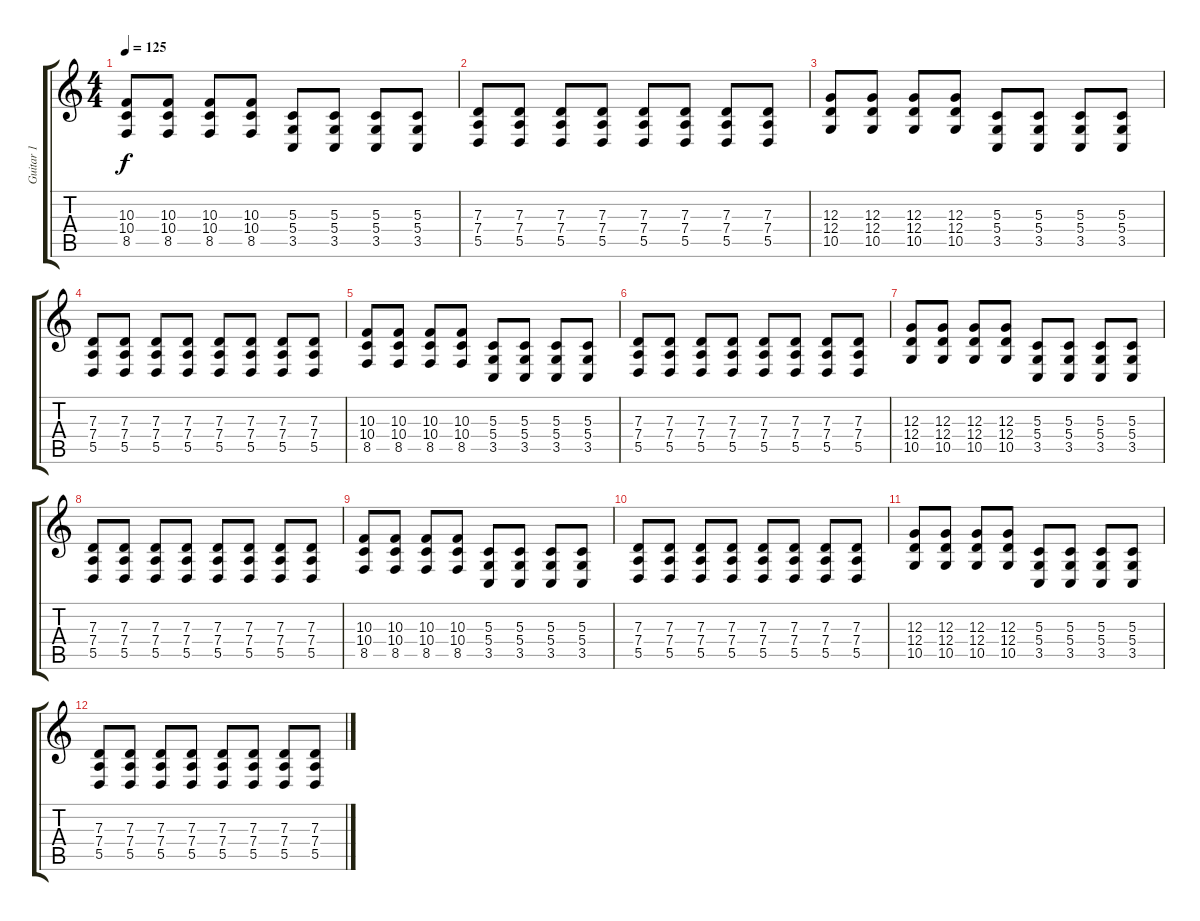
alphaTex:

\track ("Guitar 1" "Guitar 1") {instrument lead4chiff}
\staff {score tabs}
\tuning (E4 B3 G3 D3 A2 E2) {hide}
\ts (4 4)
\tempo 125
\clef g2
\ks c
(10.3 10.4 8.5).8{dy f instrument distortionguitar} (10.3 10.4 8.5).8 (10.3 10.4 8.5).8 (10.3 10.4 8.5).8 (5.3 5.4 3.5).8 (5.3 5.4 3.5).8 (5.3 5.4 3.5).8 (5.3 5.4 3.5).8 |
(7.3 7.4 5.5).8 (7.3 7.4 5.5).8 (7.3 7.4 5.5).8 (7.3 7.4 5.5).8 (7.3 7.4 5.5).8 (7.3 7.4 5.5).8 (7.3 7.4 5.5).8 (7.3 7.4 5.5).8 |
(12.3 12.4 10.5).8 (12.3 12.4 10.5).8 (12.3 12.4 10.5).8 (12.3 12.4 10.5).8 (5.3 5.4 3.5).8 (5.3 5.4 3.5).8 (5.3 5.4 3.5).8 (5.3 5.4 3.5).8 |
(7.3 7.4 5.5).8 (7.3 7.4 5.5).8 (7.3 7.4 5.5).8 (7.3 7.4 5.5).8 (7.3 7.4 5.5).8 (7.3 7.4 5.5).8 (7.3 7.4 5.5).8 (7.3 7.4 5.5).8 |
(10.3 10.4 8.5).8{instrument distortionguitar} (10.3 10.4 8.5).8 (10.3 10.4 8.5).8 (10.3 10.4 8.5).8 (5.3 5.4 3.5).8 (5.3 5.4 3.5).8 (5.3 5.4 3.5).8 (5.3 5.4 3.5).8 |
(7.3 7.4 5.5).8 (7.3 7.4 5.5).8 (7.3 7.4 5.5).8 (7.3 7.4 5.5).8 (7.3 7.4 5.5).8 (7.3 7.4 5.5).8 (7.3 7.4 5.5).8 (7.3 7.4 5.5).8 |
(12.3 12.4 10.5).8 (12.3 12.4 10.5).8 (12.3 12.4 10.5).8 (12.3 12.4 10.5).8 (5.3 5.4 3.5).8 (5.3 5.4 3.5).8 (5.3 5.4 3.5).8 (5.3 5.4 3.5).8 |
(7.3 7.4 5.5).8 (7.3 7.4 5.5).8 (7.3 7.4 5.5).8 (7.3 7.4 5.5).8 (7.3 7.4 5.5).8 (7.3 7.4 5.5).8 (7.3 7.4 5.5).8 (7.3 7.4 5.5).8 |
(10.3 10.4 8.5).8{instrument distortionguitar} (10.3 10.4 8.5).8 (10.3 10.4 8.5).8 (10.3 10.4 8.5).8 (5.3 5.4 3.5).8 (5.3 5.4 3.5).8 (5.3 5.4 3.5).8 (5.3 5.4 3.5).8 |
(7.3 7.4 5.5).8 (7.3 7.4 5.5).8 (7.3 7.4 5.5).8 (7.3 7.4 5.5).8 (7.3 7.4 5.5).8 (7.3 7.4 5.5).8 (7.3 7.4 5.5).8 (7.3 7.4 5.5).8 |
(12.3 12.4 10.5).8 (12.3 12.4 10.5).8 (12.3 12.4 10.5).8 (12.3 12.4 10.5).8 (5.3 5.4 3.5).8 (5.3 5.4 3.5).8 (5.3 5.4 3.5).8 (5.3 5.4 3.5).8 |
(7.3 7.4 5.5).8 (7.3 7.4 5.5).8 (7.3 7.4 5.5).8 (7.3 7.4 5.5).8 (7.3 7.4 5.5).8 (7.3 7.4 5.5).8 (7.3 7.4 5.5).8 (7.3 7.4 5.5).8
